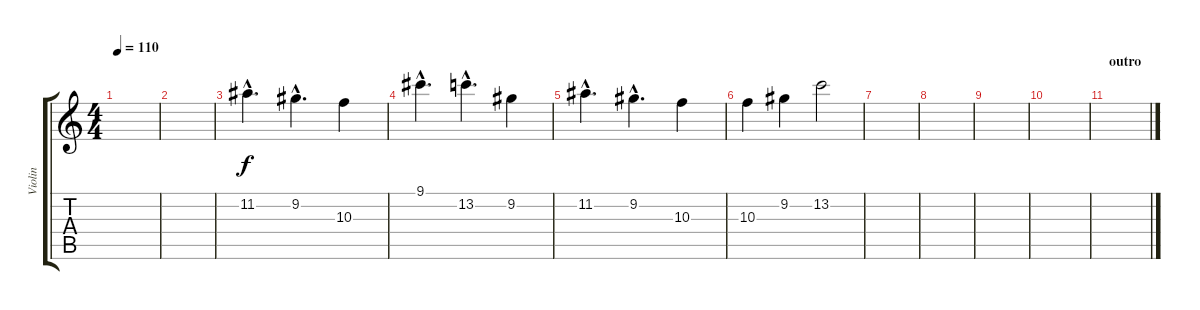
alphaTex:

\track ("Violin" "Violin") {instrument stringensemble1}
\staff {score tabs}
\tuning (E5 B4 G4 D4 A3 E3) {hide}
\ts (4 4)
\tempo 110
\clef g2
\ks c
|
|
11.2{hac}.4{d} 9.2{hac}.4{d} 10.3.4 |
9.1{hac}.4{d} 13.2{hac}.4{d} 9.2.4 |
11.2{hac}.4{d} 9.2{hac}.4{d} 10.3.4 |
10.3.4 9.2.4 13.2.2 |
|
|
|
|
\section ("" "outro")
